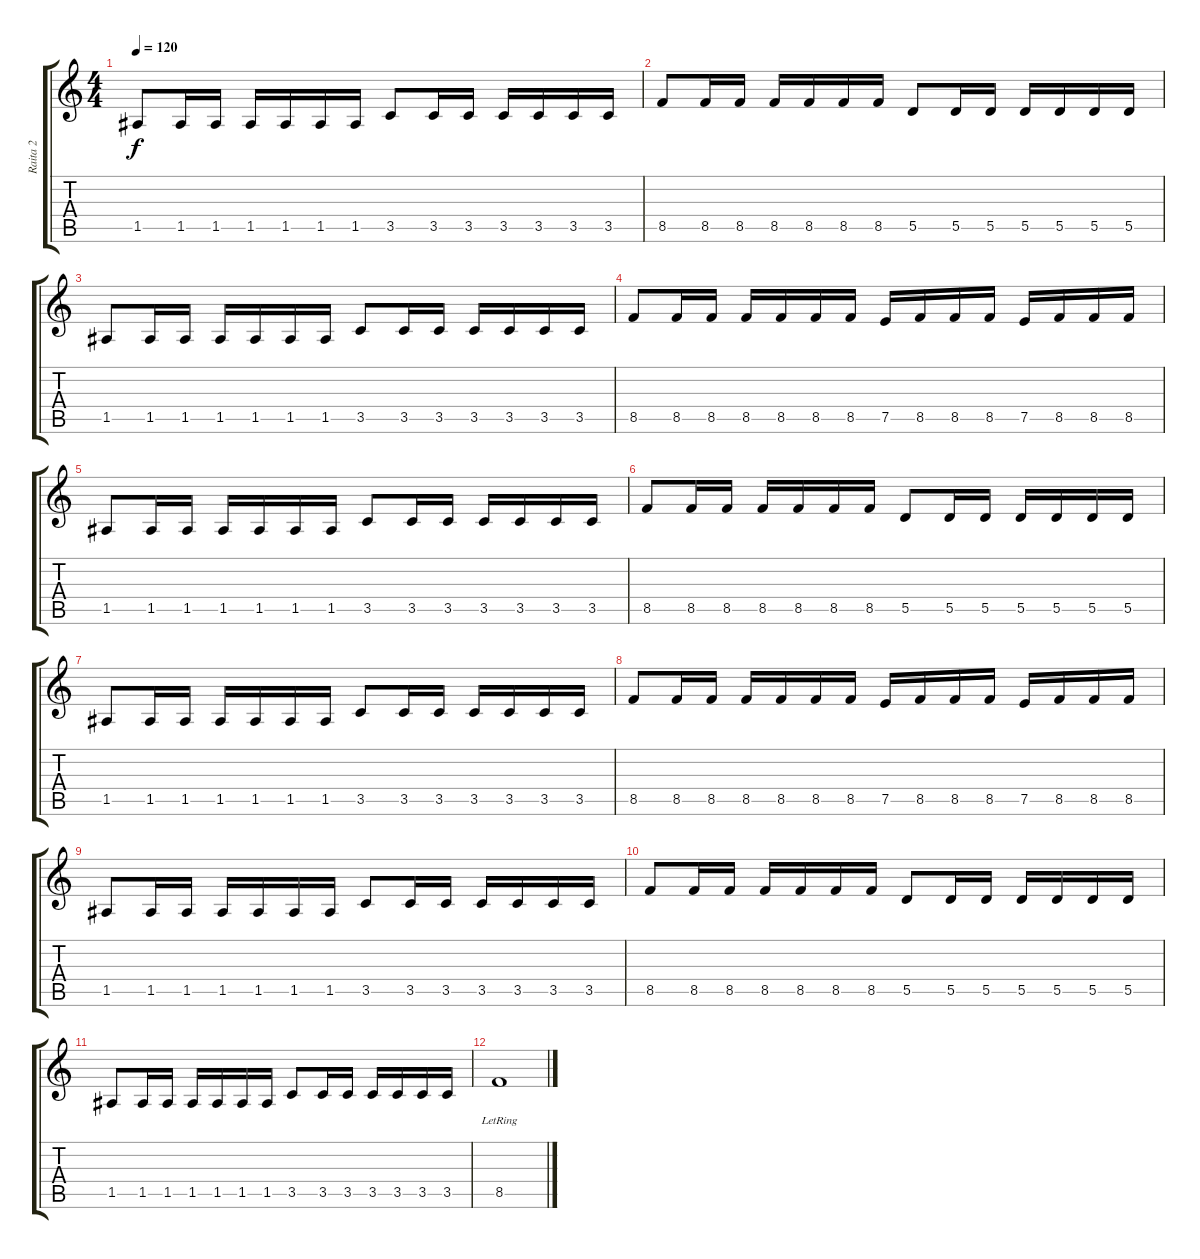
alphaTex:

\track ("Raita 2" "Raita 2") {instrument electricbassfinger}
\staff {score tabs}
\tuning (E4 B3 G3 D3 A2 E2) {hide}
\ts (4 4)
\tempo 120
\clef g2
\ks c
1.5.8{dy f} 1.5.16 1.5.16 1.5.16 1.5.16 1.5.16 1.5.16 3.5.8 3.5.16 3.5.16 3.5.16 3.5.16 3.5.16 3.5.16 |
8.5.8 8.5.16 8.5.16 8.5.16 8.5.16 8.5.16 8.5.16 5.5.8 5.5.16 5.5.16 5.5.16 5.5.16 5.5.16 5.5.16 |
1.5.8 1.5.16 1.5.16 1.5.16 1.5.16 1.5.16 1.5.16 3.5.8 3.5.16 3.5.16 3.5.16 3.5.16 3.5.16 3.5.16 |
8.5.8 8.5.16 8.5.16 8.5.16 8.5.16 8.5.16 8.5.16 7.5.16 8.5.16 8.5.16 8.5.16 7.5.16 8.5.16 8.5.16 8.5.16 |
1.5.8 1.5.16 1.5.16 1.5.16 1.5.16 1.5.16 1.5.16 3.5.8 3.5.16 3.5.16 3.5.16 3.5.16 3.5.16 3.5.16 |
8.5.8 8.5.16 8.5.16 8.5.16 8.5.16 8.5.16 8.5.16 5.5.8 5.5.16 5.5.16 5.5.16 5.5.16 5.5.16 5.5.16 |
1.5.8 1.5.16 1.5.16 1.5.16 1.5.16 1.5.16 1.5.16 3.5.8 3.5.16 3.5.16 3.5.16 3.5.16 3.5.16 3.5.16 |
8.5.8 8.5.16 8.5.16 8.5.16 8.5.16 8.5.16 8.5.16 7.5.16 8.5.16 8.5.16 8.5.16 7.5.16 8.5.16 8.5.16 8.5.16 |
1.5.8 1.5.16 1.5.16 1.5.16 1.5.16 1.5.16 1.5.16 3.5.8 3.5.16 3.5.16 3.5.16 3.5.16 3.5.16 3.5.16 |
8.5.8 8.5.16 8.5.16 8.5.16 8.5.16 8.5.16 8.5.16 5.5.8 5.5.16 5.5.16 5.5.16 5.5.16 5.5.16 5.5.16 |
1.5.8 1.5.16 1.5.16 1.5.16 1.5.16 1.5.16 1.5.16 3.5.8 3.5.16 3.5.16 3.5.16 3.5.16 3.5.16 3.5.16 |
8.5{lr}.1
